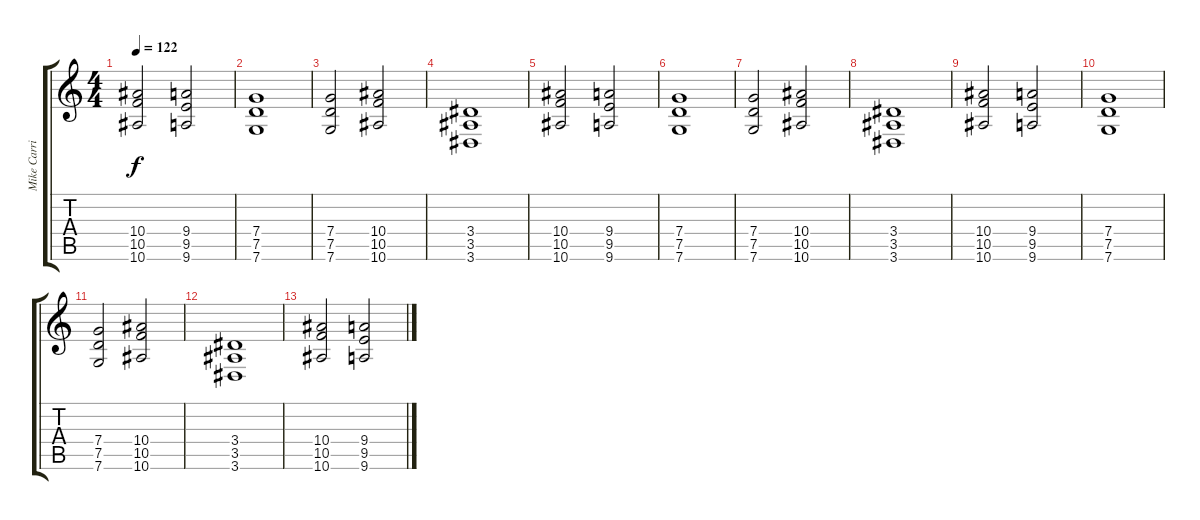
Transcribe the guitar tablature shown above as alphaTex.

\track ("Mike Carrigan" "Mike Carri") {instrument overdrivenguitar}
\staff {score tabs}
\tuning (D4 A3 F3 C3 G2 C2) {hide}
\ts (4 4)
\tempo 122
\clef g2
\ks c
(10.4 10.5 10.6).2{dy f} (9.4 9.5 9.6).2 |
(7.4 7.5 7.6).1 |
(7.4 7.5 7.6).2 (10.4 10.5 10.6).2 |
(3.4 3.5 3.6).1 |
(10.4 10.5 10.6).2 (9.4 9.5 9.6).2 |
(7.4 7.5 7.6).1 |
(7.4 7.5 7.6).2 (10.4 10.5 10.6).2 |
(3.4 3.5 3.6).1 |
(10.4 10.5 10.6).2 (9.4 9.5 9.6).2 |
(7.4 7.5 7.6).1 |
(7.4 7.5 7.6).2 (10.4 10.5 10.6).2 |
(3.4 3.5 3.6).1 |
(10.4 10.5 10.6).2 (9.4 9.5 9.6).2
